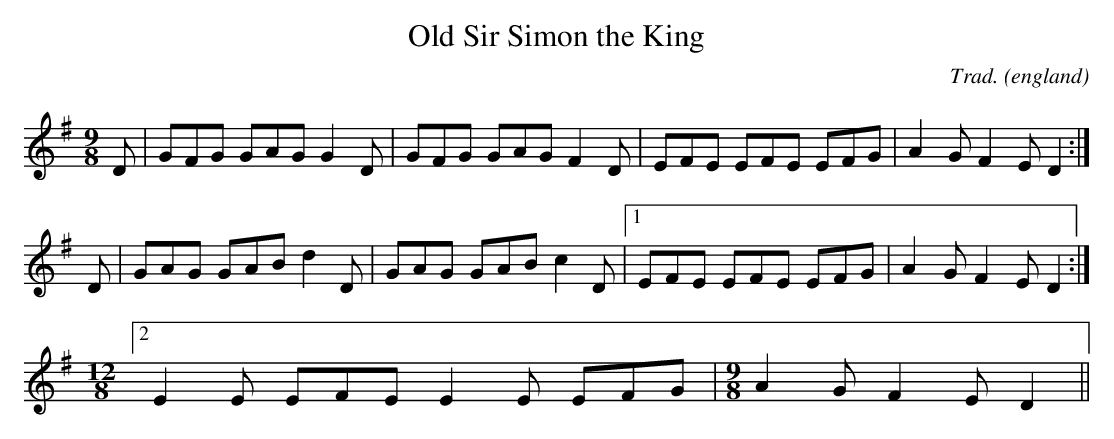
X:1
T:Old Sir Simon the King
O:england
C:Trad.
M:9/8
K:G
D|GFG GAG G2D|GFG GAG F2D|EFE EFE EFG|A2G F2E D2:|
D|GAG GAB d2D|GAG GAB c2D|[1 EFE EFE EFG|A2G F2E D2:|
M:12/8
[2 E2E EFE E2E EFG|\
M:9/8
A2G F2E D2||
M:4/4
